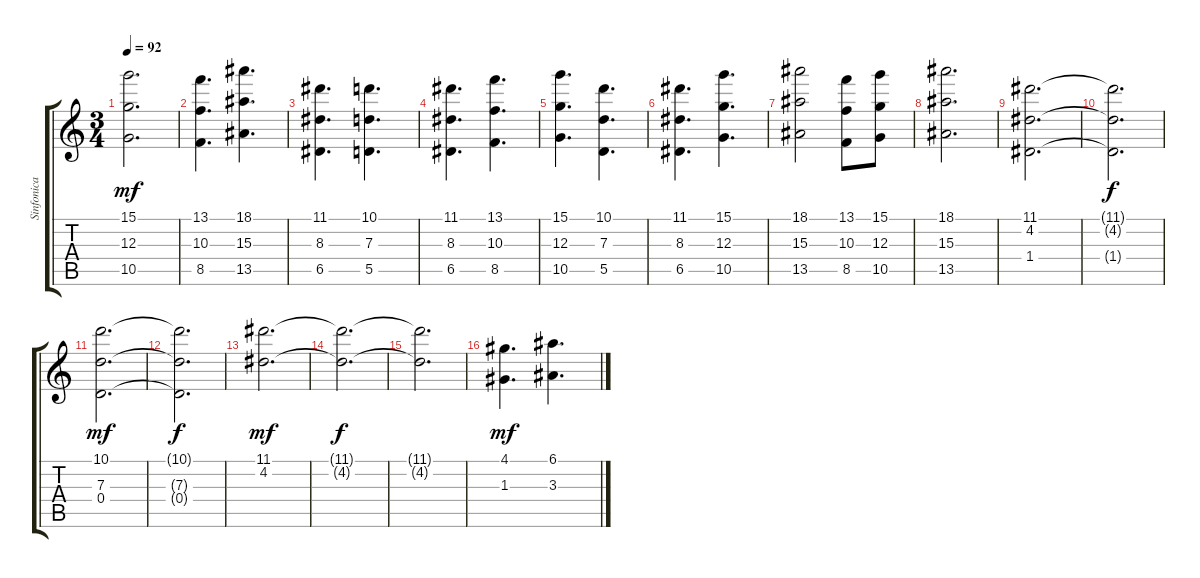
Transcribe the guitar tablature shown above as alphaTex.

\track ("Sinfonica" "Sinfonica") {instrument stringensemble2}
\staff {score tabs}
\tuning (E5 B4 G4 D4 A3 E3) {hide}
\ts (3 4)
\tempo 92
\clef g2
\ks c
(15.1 12.3 10.5).2{d dy mf} |
(13.1 10.3 8.5).4{d} (18.1 15.3 13.5).4{d} |
(11.1 8.3 6.5).4{d} (10.1 7.3 5.5).4{d} |
(11.1 8.3 6.5).4{d} (13.1 10.3 8.5).4{d} |
(15.1 12.3 10.5).4{d} (10.1 7.3 5.5).4{d} |
(11.1 8.3 6.5).4{d} (15.1 12.3 10.5).4{d} |
(18.1 15.3 13.5).2 (13.1 10.3 8.5).8 (15.1 12.3 10.5).8 |
(18.1 15.3 13.5).2{d} |
(11.1 4.2 1.4).2{d} |
(11.1{t} 4.2{t} 1.4{t}).2{d dy f} |
(10.1 7.3 0.4).2{d dy mf} |
(10.1{t} 7.3{t} 0.4{t}).2{d dy f} |
(11.1 4.2).2{d dy mf} |
(11.1{t} 4.2{t}).2{d dy f} |
(11.1{t} 4.2{t}).2{d} |
(4.1 1.3).4{d dy mf} (6.1 3.3).4{d}
